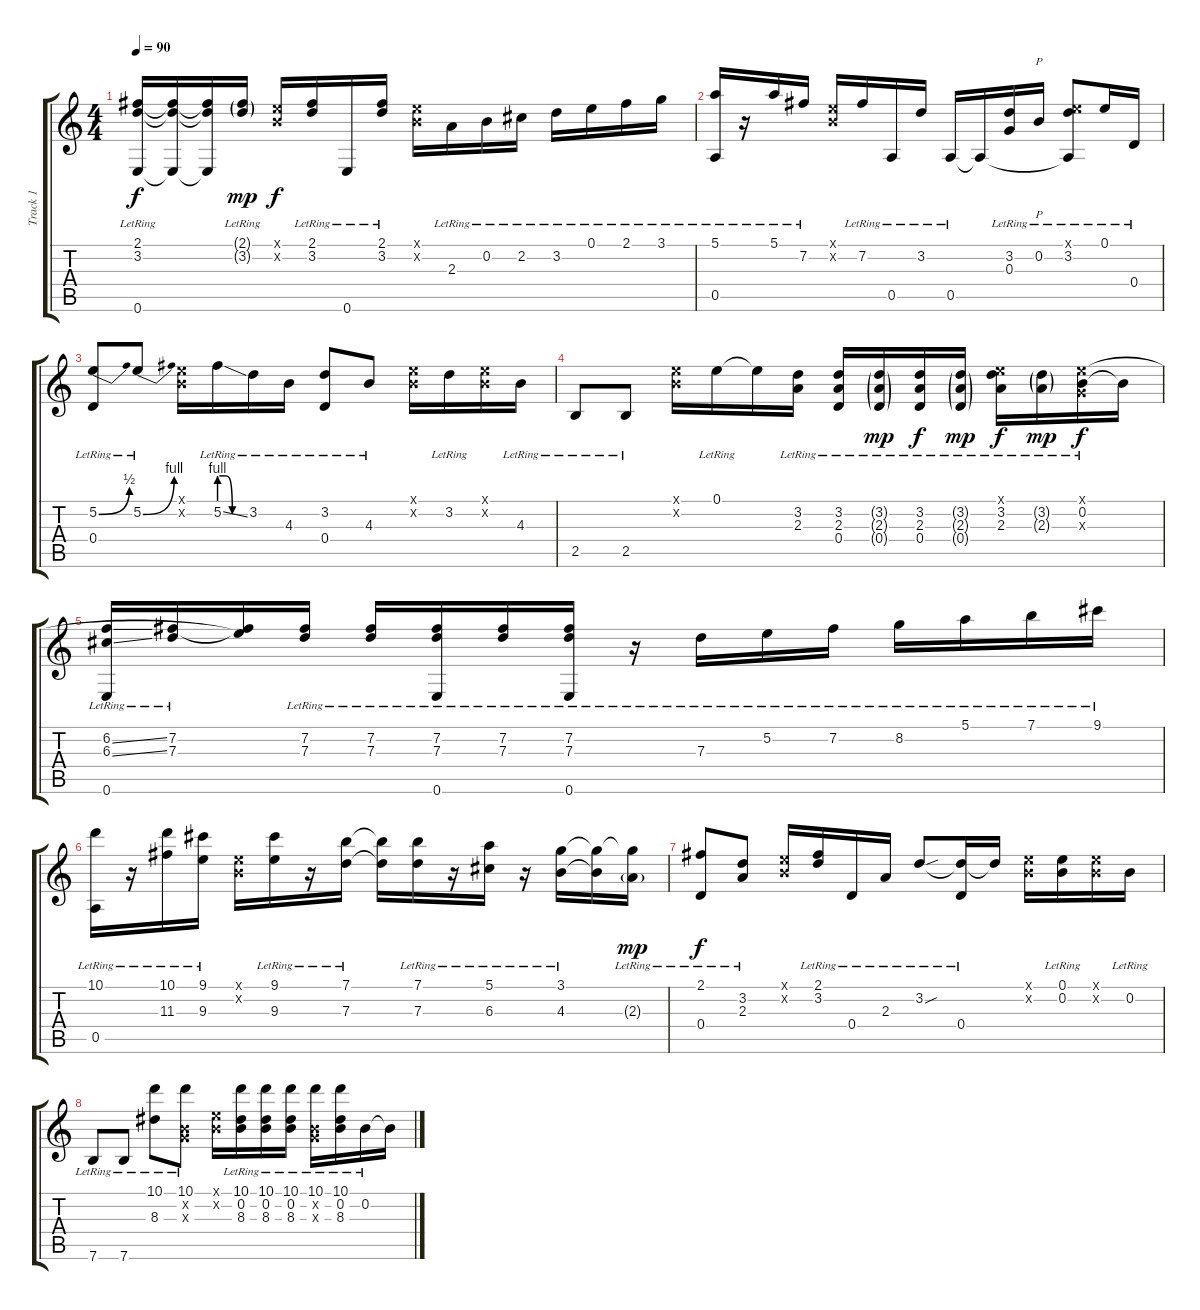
\track ("Track 1" "Track 1") {instrument acousticguitarsteel}
\staff {score tabs}
\tuning (E4 B3 G3 D3 A2 E2) {hide}
\ts (4 4)
\tempo 90
\clef g2
\ks c
(2.1{lr} 3.2{lr} 0.6{lr}).16{dy f} (2.1{t} 3.2{t} 0.6{t}).16 (2.1{t} 3.2{t} 0.6{t}).16 (2.1{g lr} 3.2{g lr}).16{dy mp} (0.1{x} 0.2{x}).16{dy f} (2.1{lr} 3.2{lr}).16 0.6{lr}.16 (2.1{lr} 3.2{lr}).16 (0.1{x} 0.2{x}).16 2.3{lr}.16 0.2{lr}.16 2.2{lr}.16 3.2{lr}.16 0.1{lr}.16 2.1{lr}.16 3.1{lr}.16 |
(5.1{lr} 0.5{lr}).16 r.16 5.1{lr}.16 7.2{lr}.16 (0.1{x} 0.2{x}).16 7.2{lr}.16 0.5{lr}.16 3.2{lr}.16 0.5{lr}.16 0.5{t}.16 (3.2{lr} 0.3{lr}).16 0.2{lr}.16{p} (0.1{x} 3.2{lr} 0.5{t}).8 0.1{lr}.16 0.4{lr}.16 |
(5.2{be (bend 0 0 60 2) lr} 0.4{lr}).8 5.2{be (bend 0 0 60 4) lr}.8 (0.1{x} 0.2{x}).16 5.2{be (custom 0 4 15 4 30 0 60 0) ss lr}.16 3.2{lr}.16 4.3{lr}.16 (3.2{lr} 0.4{lr}).8 4.3{lr}.8 (0.1{x} 0.2{x}).16 3.2{lr}.16 (0.1{x} 0.2{x}).16 4.3{lr}.16 |
2.5{lr}.8 2.5{lr}.8 (0.1{x} 0.2{x}).16 0.1{lr}.16 0.1{t}.16 (3.2{lr} 2.3{lr}).16 (3.2{lr} 2.3{lr} 0.4{lr}).16 (3.2{g lr} 2.3{g lr} 0.4{g lr}).16{dy mp} (3.2{lr} 2.3{lr} 0.4{lr}).16{dy f} (3.2{g lr} 2.3{g lr} 0.4{g lr}).16{dy mp} (0.1{x} 3.2{lr} 2.3{lr}).16{dy f} (3.2{g lr} 2.3{g lr}).16{dy mp} (0.1{x} 0.2{lr} 0.3{x}).16{dy f} 0.2{t}.16 |
(6.2{ss lr} 6.3{ss lr} 0.6{lr}).16 (7.2{lr} 7.3{lr}).16 (0.1{t} 7.2{t}).16 (7.2{lr} 7.3{lr}).16 (7.2{lr} 7.3{lr}).16 (7.2{lr} 7.3{lr} 0.6{lr}).16 (7.2{lr} 7.3{lr}).16 (7.2{lr} 7.3{lr} 0.6{lr}).16 r.16 7.3{lr}.16 5.2{lr}.16 7.2{lr}.16 8.2{lr}.16 5.1{lr}.16 7.1{lr}.16 9.1{lr}.16 |
(10.1{lr} 0.5{lr}).16 r.16 (10.1{lr} 11.3{lr}).16 (9.1{lr} 9.3{lr}).16 (0.1{x} 0.2{x}).16 (9.1{lr} 9.3{lr}).16 r.16 (7.1{lr} 7.3{lr}).16 (7.1{t} 7.3{t}).16 (7.1{lr} 7.3{lr}).16 r.16 (5.1{lr} 6.3{lr}).16 r.16 (3.1{lr} 4.3{lr}).16 (3.1{t} 4.3{t}).16 (3.1{t} 2.3{g lr}).16{dy mp} |
(2.1{lr} 0.4{lr}).8{dy f} (3.2{lr} 2.3{lr}).8 (0.1{x} 0.2{x}).16 (2.1{lr} 3.2{lr}).16 0.4{lr}.16 2.3{lr}.16 3.2{sou lr}.8 (3.2{t} 0.4{lr}).16 3.2{t}.16 (0.1{x} 0.2{x}).16 (0.1{lr} 0.2{lr}).16 (0.1{x} 0.2{x}).16 0.2{lr}.16 |
7.6{lr}.8 7.6{lr}.8 (10.1{lr} 8.3{lr}).8 (10.1{lr} 0.2{x} 0.3{x}).8 (0.1{x} 0.2{x}).16 (10.1{lr} 0.2{lr} 8.3{lr}).16 (10.1{lr} 0.2{lr} 8.3{lr}).16 (10.1{lr} 0.2{lr} 8.3{lr}).16 (10.1{lr} 0.2{x} 0.3{x}).16 (10.1{lr} 0.2{lr} 8.3{lr}).16 0.2{lr}.16 0.2{t}.16
